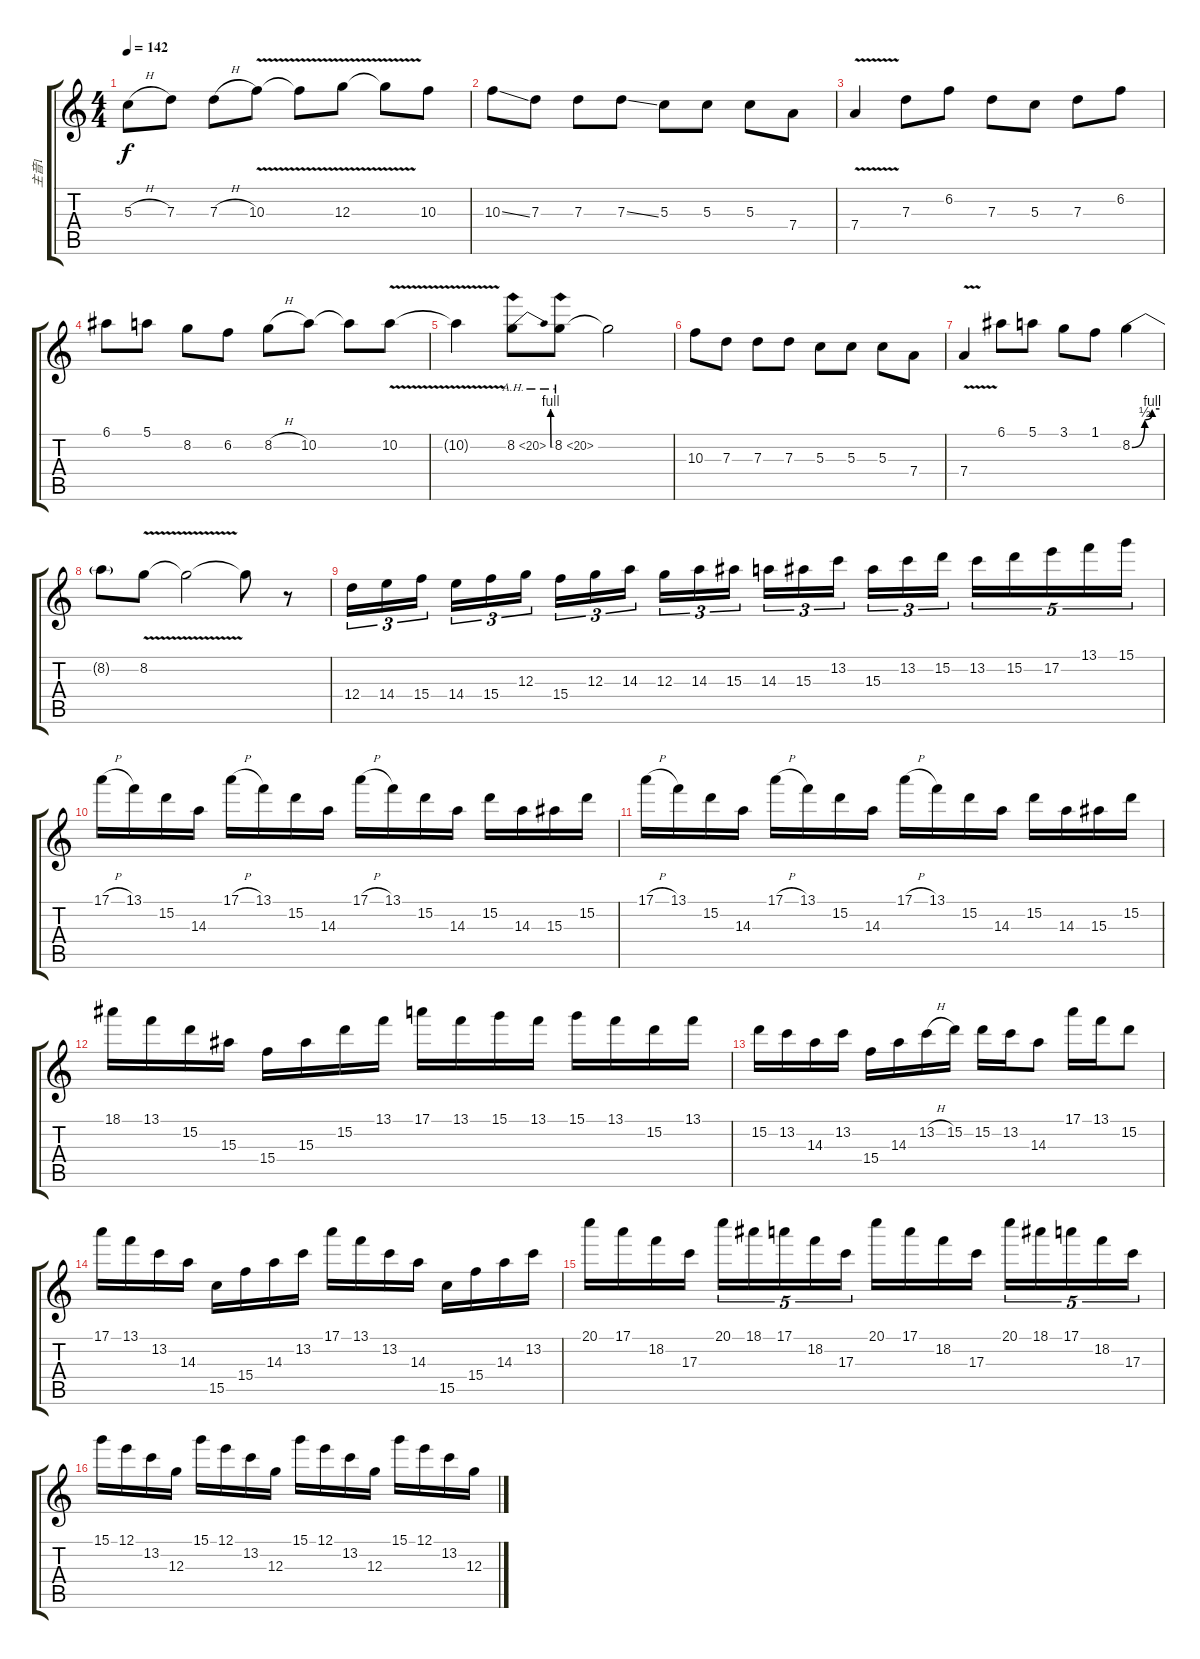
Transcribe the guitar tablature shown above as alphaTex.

\track ("主音1" "主音1") {instrument distortionguitar}
\staff {score tabs}
\tuning (E4 B3 G3 D3 A2 E2) {hide}
\ts (4 4)
\tempo 142
\clef g2
\ks c
5.3{h}.8{dy f} 7.3.8 7.3{h}.8 10.3{v}.8 10.3{t}.8 12.3{v}.8 12.3{t}.8 10.3.8 |
10.3{ss}.8 7.3.8 7.3.8 7.3{ss}.8 5.3.8 5.3.8 5.3.8 7.4.8 |
7.4{v}.4 7.3.8 6.2.8 7.3.8 5.3.8 7.3.8 6.2.8 |
6.1.8 5.1.8 8.2.8 6.2.8 8.2{h}.8 10.2.8 10.2{t}.8 10.2{v}.8 |
10.2{t}.4 8.2{be (bend 0 0 60 4) ah 12}.8 8.2{ah 12}.8 8.2{t}.2 |
10.3.8 7.3.8 7.3.8 7.3.8 5.3.8 5.3.8 5.3.8 7.4.8 |
7.4{v}.4 6.1.8 5.1.8 3.1.8 1.1.8 8.2{be (custom 0 0 28 2 30 2 44 4 60 4)}.4 |
8.2{t}.8 8.2{v}.8 8.2{t}.2 8.2{t}.8 r.8 |
12.4.16{tu (3 2)} 14.4.16{tu (3 2)} 15.4.16{tu (3 2)} 14.4.16{tu (3 2)} 15.4.16{tu (3 2)} 12.3.16{tu (3 2)} 15.4.16{tu (3 2)} 12.3.16{tu (3 2)} 14.3.16{tu (3 2)} 12.3.16{tu (3 2)} 14.3.16{tu (3 2)} 15.3.16{tu (3 2)} 14.3.16{tu (3 2)} 15.3.16{tu (3 2)} 13.2.16{tu (3 2)} 15.3.16{tu (3 2)} 13.2.16{tu (3 2)} 15.2.16{tu (3 2)} 13.2.16{tu (5 4)} 15.2.16{tu (5 4)} 17.2.16{tu (5 4)} 13.1.16{tu (5 4)} 15.1.16{tu (5 4)} |
17.1{h}.16 13.1.16 15.2.16 14.3.16 17.1{h}.16 13.1.16 15.2.16 14.3.16 17.1{h}.16 13.1.16 15.2.16 14.3.16 15.2.16 14.3.16 15.3.16 15.2.16 |
17.1{h}.16 13.1.16 15.2.16 14.3.16 17.1{h}.16 13.1.16 15.2.16 14.3.16 17.1{h}.16 13.1.16 15.2.16 14.3.16 15.2.16 14.3.16 15.3.16 15.2.16 |
18.1.16 13.1.16 15.2.16 15.3.16 15.4.16 15.3.16 15.2.16 13.1.16 17.1.16 13.1.16 15.1.16 13.1.16 15.1.16 13.1.16 15.2.16 13.1.16 |
15.2.16 13.2.16 14.3.16 13.2.16 15.4.16 14.3.16 13.2{h}.16 15.2.16 15.2.16 13.2.16 14.3.8 17.1.16 13.1.16 15.2.8 |
17.1.16 13.1.16 13.2.16 14.3.16 15.5.16 15.4.16 14.3.16 13.2.16 17.1.16 13.1.16 13.2.16 14.3.16 15.5.16 15.4.16 14.3.16 13.2.16 |
20.1.16 17.1.16 18.2.16 17.3.16 20.1.16{tu (5 4)} 18.1.16{tu (5 4)} 17.1.16{tu (5 4)} 18.2.16{tu (5 4)} 17.3.16{tu (5 4)} 20.1.16 17.1.16 18.2.16 17.3.16 20.1.16{tu (5 4)} 18.1.16{tu (5 4)} 17.1.16{tu (5 4)} 18.2.16{tu (5 4)} 17.3.16{tu (5 4)} |
15.1.16 12.1.16 13.2.16 12.3.16 15.1.16 12.1.16 13.2.16 12.3.16 15.1.16 12.1.16 13.2.16 12.3.16 15.1.16 12.1.16 13.2.16 12.3.16
